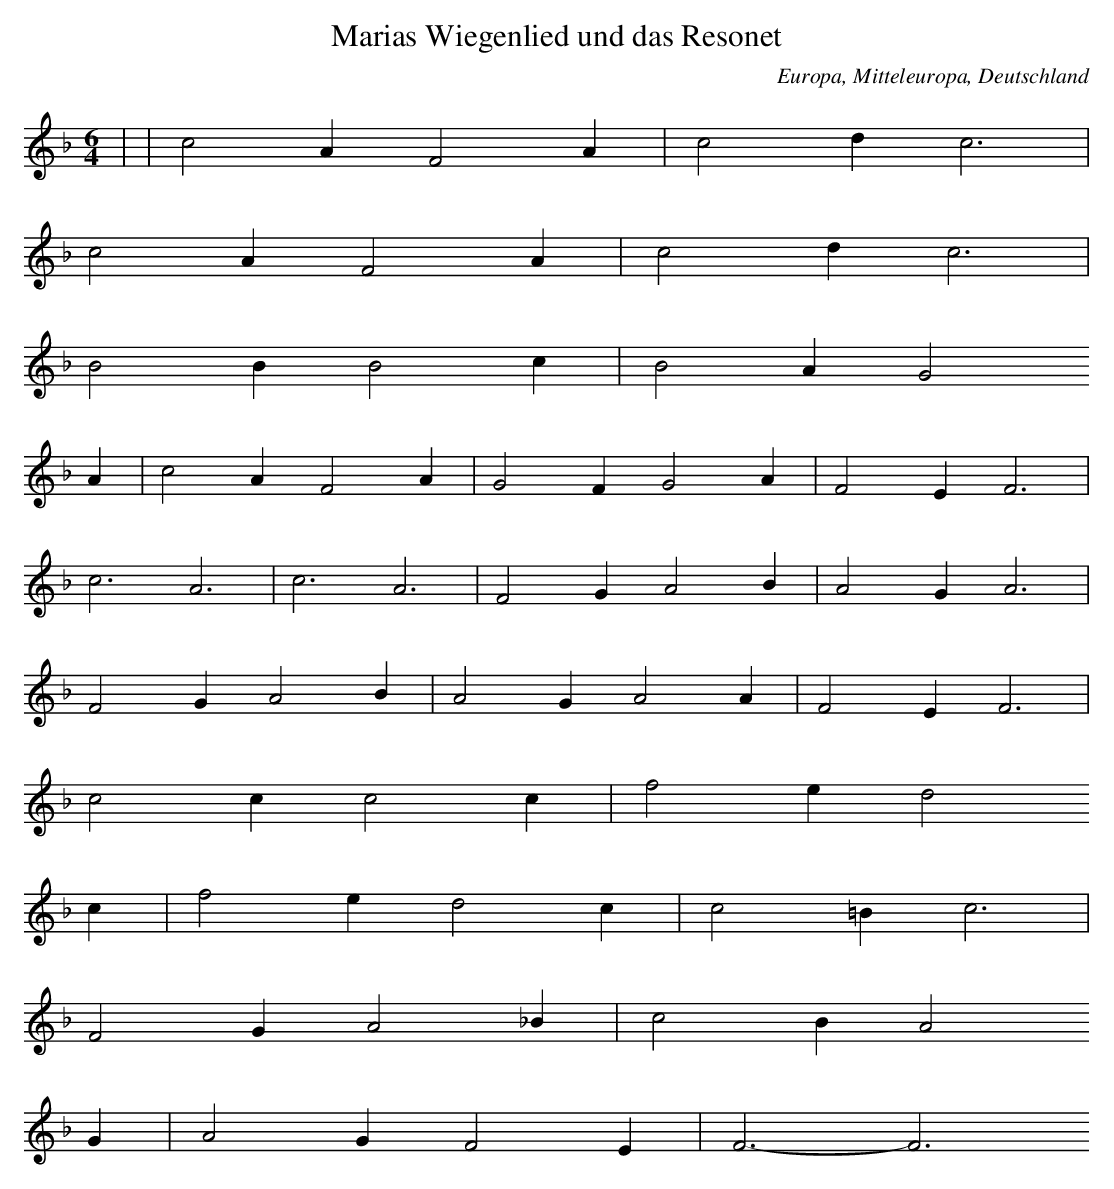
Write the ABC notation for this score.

X:1
T: Marias Wiegenlied und das Resonet
O: Europa, Mitteleuropa, Deutschland
M: 6/4
L: 1/4
K: F
 |  | c2AF2A | c2dc3 |
c2AF2A | c2dc3 |
B2BB2c | B2AG2
A | c2AF2A | G2FG2A | F2EF3 |
c3A3 | c3A3 | F2GA2B | A2GA3 |
F2GA2B | A2GA2A | F2EF3 |
c2cc2c | f2ed2
c | f2ed2c | c2=Bc3 |
F2GA2_B | c2BA2
G | A2GF2E | F3-F3
